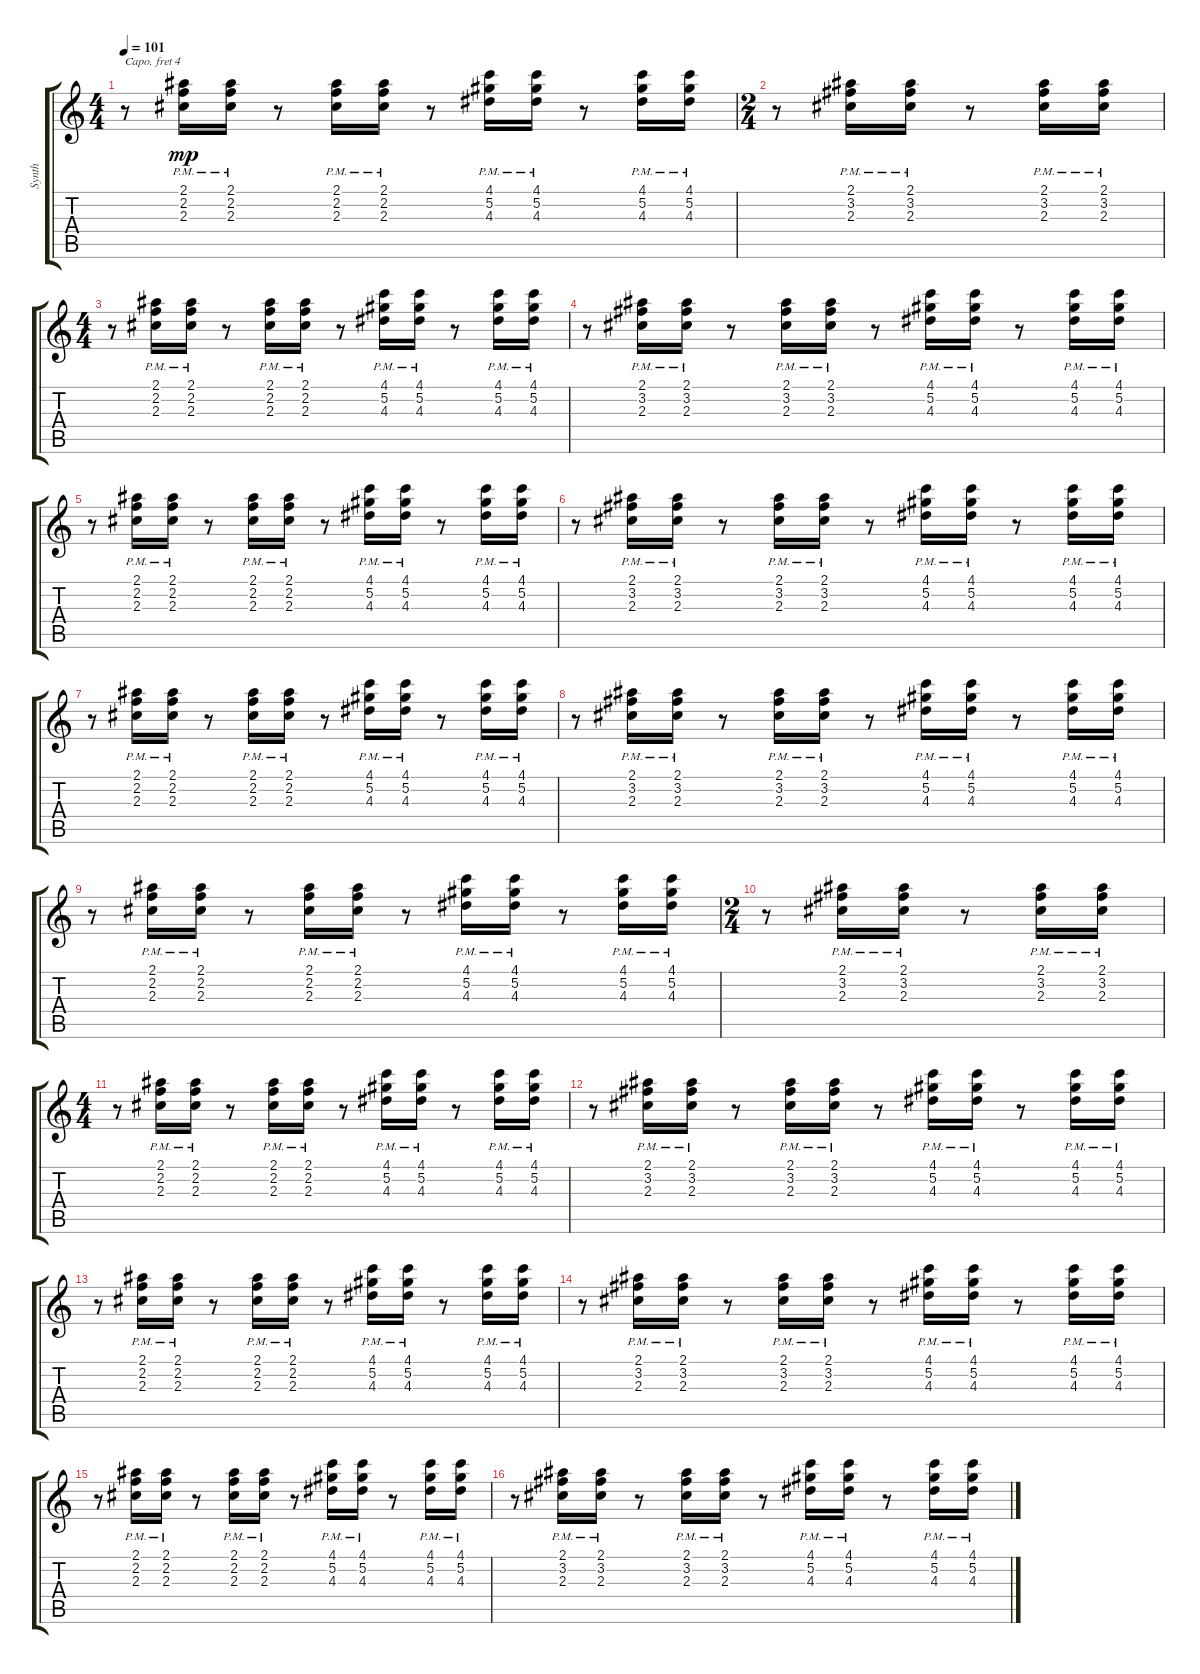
\track ("Synth" "Synth") {instrument electricguitarclean}
\staff {score tabs}
\capo 4
\tuning (E4 B3 G3 D3 A2 E2) {hide}
\ts (4 4)
\tempo 101
\clef g2
\ks c
r.8{dy mp} (2.1{pm} 2.2{pm} 2.3{pm}).16 (2.1{pm} 2.2{pm} 2.3{pm}).16 r.8 (2.1{pm} 2.2{pm} 2.3{pm}).16 (2.1{pm} 2.2{pm} 2.3{pm}).16 r.8 (4.1{pm} 5.2{pm} 4.3{pm}).16 (4.1{pm} 5.2{pm} 4.3{pm}).16 r.8 (4.1{pm} 5.2{pm} 4.3{pm}).16 (4.1{pm} 5.2{pm} 4.3{pm}).16 |
\ts (2 4)
r.8 (2.1{pm} 3.2{pm} 2.3{pm}).16 (2.1{pm} 3.2{pm} 2.3{pm}).16 r.8 (2.1{pm} 3.2{pm} 2.3{pm}).16 (2.1{pm} 3.2{pm} 2.3{pm}).16 |
\ts (4 4)
r.8 (2.1{pm} 2.2{pm} 2.3{pm}).16 (2.1{pm} 2.2{pm} 2.3{pm}).16 r.8 (2.1{pm} 2.2{pm} 2.3{pm}).16 (2.1{pm} 2.2{pm} 2.3{pm}).16 r.8 (4.1{pm} 5.2{pm} 4.3{pm}).16 (4.1{pm} 5.2{pm} 4.3{pm}).16 r.8 (4.1{pm} 5.2{pm} 4.3{pm}).16 (4.1{pm} 5.2{pm} 4.3{pm}).16 |
r.8 (2.1{pm} 3.2{pm} 2.3{pm}).16 (2.1{pm} 3.2{pm} 2.3{pm}).16 r.8 (2.1{pm} 3.2{pm} 2.3{pm}).16 (2.1{pm} 3.2{pm} 2.3{pm}).16 r.8 (4.1{pm} 5.2{pm} 4.3{pm}).16 (4.1{pm} 5.2{pm} 4.3{pm}).16 r.8 (4.1{pm} 5.2{pm} 4.3{pm}).16 (4.1{pm} 5.2{pm} 4.3{pm}).16 |
r.8 (2.1{pm} 2.2{pm} 2.3{pm}).16 (2.1{pm} 2.2{pm} 2.3{pm}).16 r.8 (2.1{pm} 2.2{pm} 2.3{pm}).16 (2.1{pm} 2.2{pm} 2.3{pm}).16 r.8 (4.1{pm} 5.2{pm} 4.3{pm}).16 (4.1{pm} 5.2{pm} 4.3{pm}).16 r.8 (4.1{pm} 5.2{pm} 4.3{pm}).16 (4.1{pm} 5.2{pm} 4.3{pm}).16 |
r.8 (2.1{pm} 3.2{pm} 2.3{pm}).16 (2.1{pm} 3.2{pm} 2.3{pm}).16 r.8 (2.1{pm} 3.2{pm} 2.3{pm}).16 (2.1{pm} 3.2{pm} 2.3{pm}).16 r.8 (4.1{pm} 5.2{pm} 4.3{pm}).16 (4.1{pm} 5.2{pm} 4.3{pm}).16 r.8 (4.1{pm} 5.2{pm} 4.3{pm}).16 (4.1{pm} 5.2{pm} 4.3{pm}).16 |
r.8 (2.1{pm} 2.2{pm} 2.3{pm}).16 (2.1{pm} 2.2{pm} 2.3{pm}).16 r.8 (2.1{pm} 2.2{pm} 2.3{pm}).16 (2.1{pm} 2.2{pm} 2.3{pm}).16 r.8 (4.1{pm} 5.2{pm} 4.3{pm}).16 (4.1{pm} 5.2{pm} 4.3{pm}).16 r.8 (4.1{pm} 5.2{pm} 4.3{pm}).16 (4.1{pm} 5.2{pm} 4.3{pm}).16 |
r.8 (2.1{pm} 3.2{pm} 2.3{pm}).16 (2.1{pm} 3.2{pm} 2.3{pm}).16 r.8 (2.1{pm} 3.2{pm} 2.3{pm}).16 (2.1{pm} 3.2{pm} 2.3{pm}).16 r.8 (4.1{pm} 5.2{pm} 4.3{pm}).16 (4.1{pm} 5.2{pm} 4.3{pm}).16 r.8 (4.1{pm} 5.2{pm} 4.3{pm}).16 (4.1{pm} 5.2{pm} 4.3{pm}).16 |
r.8 (2.1{pm} 2.2{pm} 2.3{pm}).16 (2.1{pm} 2.2{pm} 2.3{pm}).16 r.8 (2.1{pm} 2.2{pm} 2.3{pm}).16 (2.1{pm} 2.2{pm} 2.3{pm}).16 r.8 (4.1{pm} 5.2{pm} 4.3{pm}).16 (4.1{pm} 5.2{pm} 4.3{pm}).16 r.8 (4.1{pm} 5.2{pm} 4.3{pm}).16 (4.1{pm} 5.2{pm} 4.3{pm}).16 |
\ts (2 4)
r.8 (2.1{pm} 3.2{pm} 2.3{pm}).16 (2.1{pm} 3.2{pm} 2.3{pm}).16 r.8 (2.1{pm} 3.2{pm} 2.3{pm}).16 (2.1{pm} 3.2{pm} 2.3{pm}).16 |
\ts (4 4)
r.8 (2.1{pm} 2.2{pm} 2.3{pm}).16 (2.1{pm} 2.2{pm} 2.3{pm}).16 r.8 (2.1{pm} 2.2{pm} 2.3{pm}).16 (2.1{pm} 2.2{pm} 2.3{pm}).16 r.8 (4.1{pm} 5.2{pm} 4.3{pm}).16 (4.1{pm} 5.2{pm} 4.3{pm}).16 r.8 (4.1{pm} 5.2{pm} 4.3{pm}).16 (4.1{pm} 5.2{pm} 4.3{pm}).16 |
r.8 (2.1{pm} 3.2{pm} 2.3{pm}).16 (2.1{pm} 3.2{pm} 2.3{pm}).16 r.8 (2.1{pm} 3.2{pm} 2.3{pm}).16 (2.1{pm} 3.2{pm} 2.3{pm}).16 r.8 (4.1{pm} 5.2{pm} 4.3{pm}).16 (4.1{pm} 5.2{pm} 4.3{pm}).16 r.8 (4.1{pm} 5.2{pm} 4.3{pm}).16 (4.1{pm} 5.2{pm} 4.3{pm}).16 |
r.8 (2.1{pm} 2.2{pm} 2.3{pm}).16 (2.1{pm} 2.2{pm} 2.3{pm}).16 r.8 (2.1{pm} 2.2{pm} 2.3{pm}).16 (2.1{pm} 2.2{pm} 2.3{pm}).16 r.8 (4.1{pm} 5.2{pm} 4.3{pm}).16 (4.1{pm} 5.2{pm} 4.3{pm}).16 r.8 (4.1{pm} 5.2{pm} 4.3{pm}).16 (4.1{pm} 5.2{pm} 4.3{pm}).16 |
r.8 (2.1{pm} 3.2{pm} 2.3{pm}).16 (2.1{pm} 3.2{pm} 2.3{pm}).16 r.8 (2.1{pm} 3.2{pm} 2.3{pm}).16 (2.1{pm} 3.2{pm} 2.3{pm}).16 r.8 (4.1{pm} 5.2{pm} 4.3{pm}).16 (4.1{pm} 5.2{pm} 4.3{pm}).16 r.8 (4.1{pm} 5.2{pm} 4.3{pm}).16 (4.1{pm} 5.2{pm} 4.3{pm}).16 |
r.8 (2.1{pm} 2.2{pm} 2.3{pm}).16 (2.1{pm} 2.2{pm} 2.3{pm}).16 r.8 (2.1{pm} 2.2{pm} 2.3{pm}).16 (2.1{pm} 2.2{pm} 2.3{pm}).16 r.8 (4.1{pm} 5.2{pm} 4.3{pm}).16 (4.1{pm} 5.2{pm} 4.3{pm}).16 r.8 (4.1{pm} 5.2{pm} 4.3{pm}).16 (4.1{pm} 5.2{pm} 4.3{pm}).16 |
r.8 (2.1{pm} 3.2{pm} 2.3{pm}).16 (2.1{pm} 3.2{pm} 2.3{pm}).16 r.8 (2.1{pm} 3.2{pm} 2.3{pm}).16 (2.1{pm} 3.2{pm} 2.3{pm}).16 r.8 (4.1{pm} 5.2{pm} 4.3{pm}).16 (4.1{pm} 5.2{pm} 4.3{pm}).16 r.8 (4.1{pm} 5.2{pm} 4.3{pm}).16 (4.1{pm} 5.2{pm} 4.3{pm}).16
